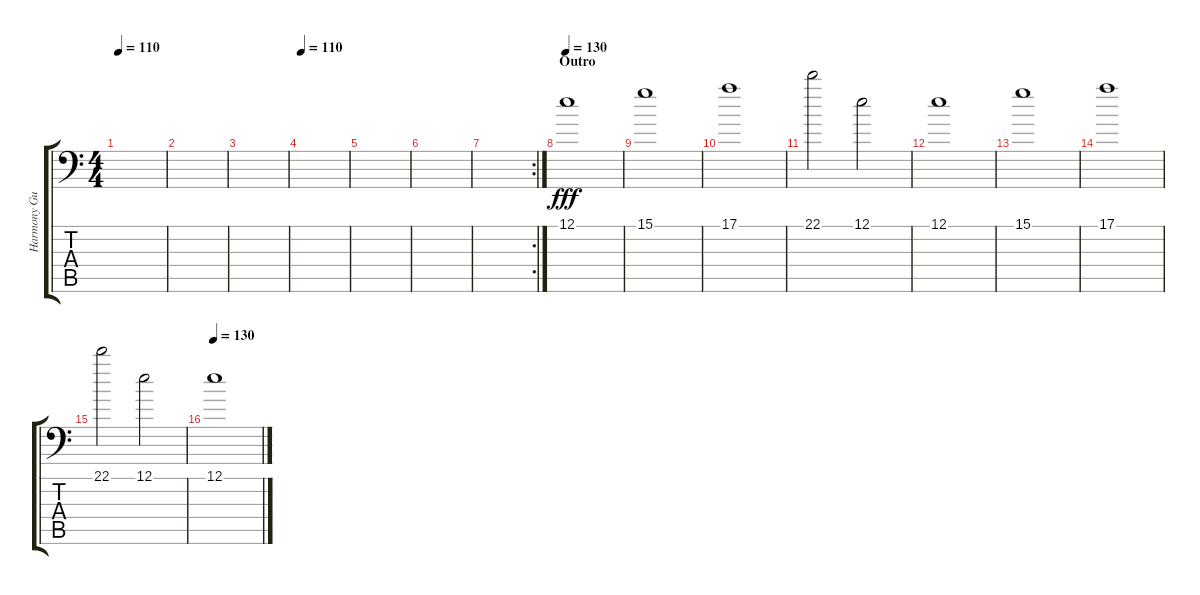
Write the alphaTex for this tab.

\track ("Harmony Guitar (Octave Below)" "Harmony Gu") {instrument distortionguitar}
\staff {score tabs}
\tuning (E3 B2 G2 D2 A1 E1) {hide}
\ts (4 4)
\tempo 110
\clef f4
\ks c
|
|
|
\tempo 110
|
|
|
\rc 2
|
\section ("" "Outro")
\tempo 130
12.1.1{dy fff volume 16 balance 8 instrument tubularbells} |
15.1.1 |
17.1.1 |
22.1.2 12.1.2 |
12.1.1{volume 16 balance 8 instrument tubularbells} |
15.1.1 |
17.1.1 |
22.1.2 12.1.2 |
\tempo 130
12.1.1{volume 16 balance 8 instrument tubularbells}
